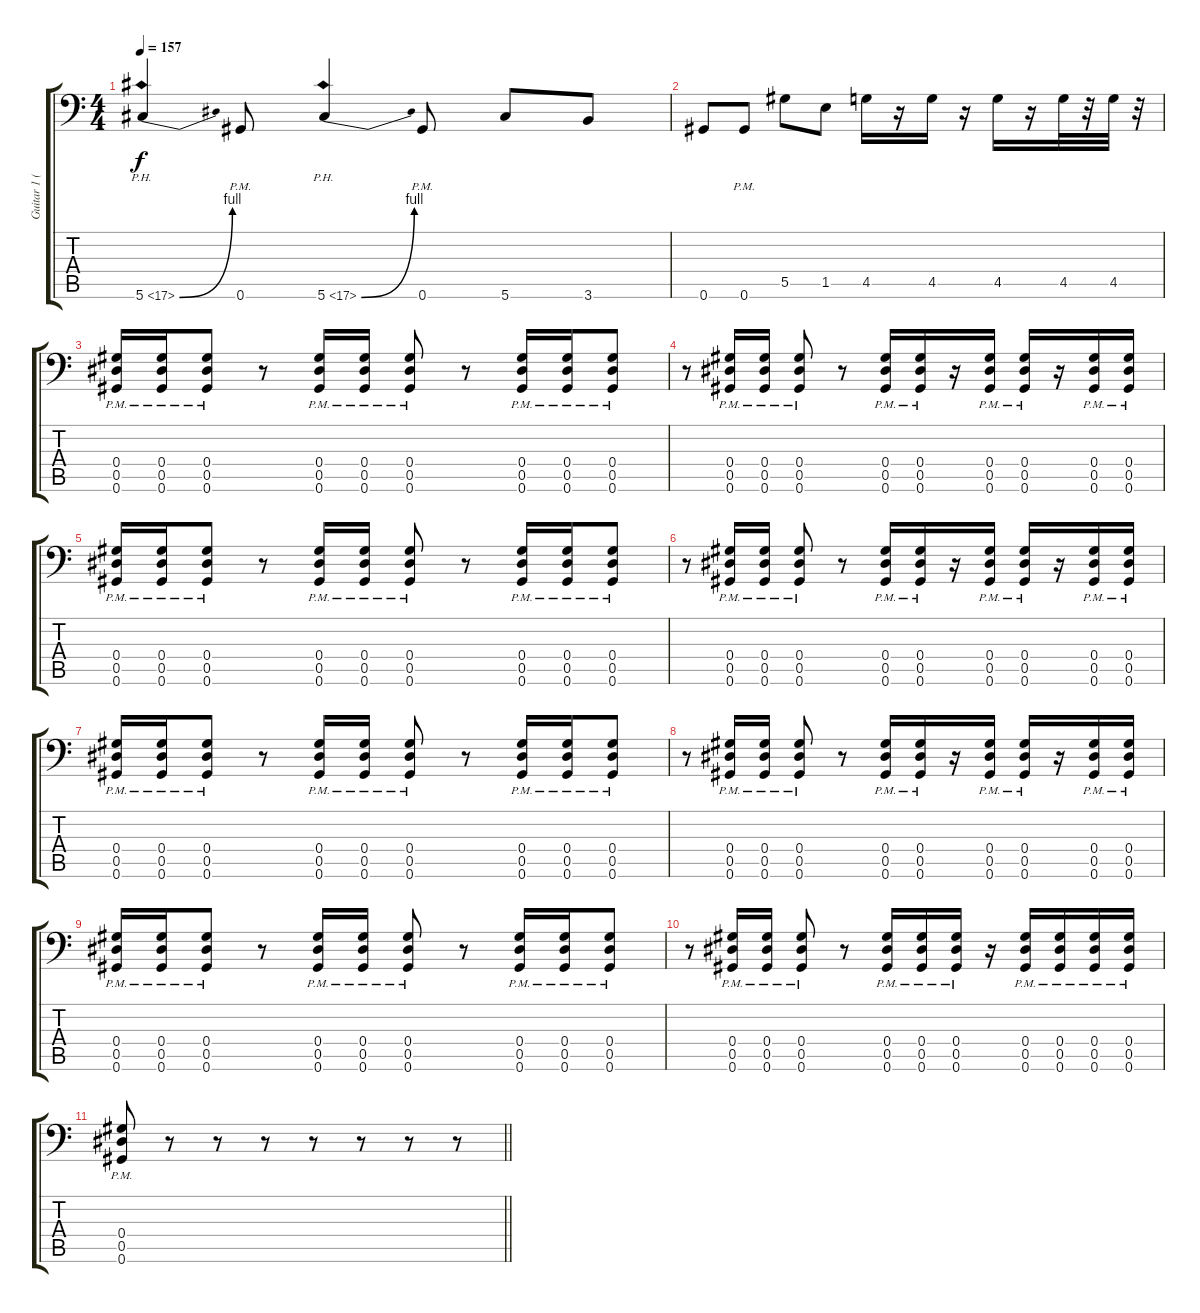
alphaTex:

\track ("Guitar 1 (Drop G#)" "Guitar 1 (") {instrument distortionguitar}
\staff {score tabs}
\tuning (Bb3 F3 Db3 Ab2 Eb2 Ab1) {hide}
\ts (4 4)
\tempo 157
\clef f4
\ks c
5.6{be (bend 0 0 60 4) ph 12}.4{dy f} 0.6{pm}.8 5.6{be (bend 0 0 60 4) ph 12}.4 0.6{pm}.8 5.6.8 3.6.8 |
0.6.8 0.6{pm}.8 5.5.8 1.5.8 4.5.16 r.16 4.5.16 r.16 4.5.16 r.16 4.5.32 r.32 4.5.32 r.32 |
(0.4{pm} 0.5{pm} 0.6{pm}).16 (0.4{pm} 0.5{pm} 0.6{pm}).16 (0.4{pm} 0.5{pm} 0.6{pm}).8 r.8 (0.4{pm} 0.5{pm} 0.6{pm}).16 (0.4{pm} 0.5{pm} 0.6{pm}).16 (0.4{pm} 0.5{pm} 0.6{pm}).8 r.8 (0.4{pm} 0.5{pm} 0.6{pm}).16 (0.4{pm} 0.5{pm} 0.6{pm}).16 (0.4{pm} 0.5{pm} 0.6{pm}).8 |
r.8 (0.4{pm} 0.5{pm} 0.6{pm}).16 (0.4{pm} 0.5{pm} 0.6{pm}).16 (0.4{pm} 0.5{pm} 0.6{pm}).8 r.8 (0.4{pm} 0.5{pm} 0.6{pm}).16 (0.4{pm} 0.5{pm} 0.6{pm}).16 r.16 (0.4{pm} 0.5{pm} 0.6{pm}).16 (0.4{pm} 0.5{pm} 0.6{pm}).16 r.16 (0.4{pm} 0.5{pm} 0.6{pm}).16 (0.4{pm} 0.5{pm} 0.6{pm}).16 |
(0.4{pm} 0.5{pm} 0.6{pm}).16 (0.4{pm} 0.5{pm} 0.6{pm}).16 (0.4{pm} 0.5{pm} 0.6{pm}).8 r.8 (0.4{pm} 0.5{pm} 0.6{pm}).16 (0.4{pm} 0.5{pm} 0.6{pm}).16 (0.4{pm} 0.5{pm} 0.6{pm}).8 r.8 (0.4{pm} 0.5{pm} 0.6{pm}).16 (0.4{pm} 0.5{pm} 0.6{pm}).16 (0.4{pm} 0.5{pm} 0.6{pm}).8 |
r.8 (0.4{pm} 0.5{pm} 0.6{pm}).16 (0.4{pm} 0.5{pm} 0.6{pm}).16 (0.4{pm} 0.5{pm} 0.6{pm}).8 r.8 (0.4{pm} 0.5{pm} 0.6{pm}).16 (0.4{pm} 0.5{pm} 0.6{pm}).16 r.16 (0.4{pm} 0.5{pm} 0.6{pm}).16 (0.4{pm} 0.5{pm} 0.6{pm}).16 r.16 (0.4{pm} 0.5{pm} 0.6{pm}).16 (0.4{pm} 0.5{pm} 0.6{pm}).16 |
(0.4{pm} 0.5{pm} 0.6{pm}).16 (0.4{pm} 0.5{pm} 0.6{pm}).16 (0.4{pm} 0.5{pm} 0.6{pm}).8 r.8 (0.4{pm} 0.5{pm} 0.6{pm}).16 (0.4{pm} 0.5{pm} 0.6{pm}).16 (0.4{pm} 0.5{pm} 0.6{pm}).8 r.8 (0.4{pm} 0.5{pm} 0.6{pm}).16 (0.4{pm} 0.5{pm} 0.6{pm}).16 (0.4{pm} 0.5{pm} 0.6{pm}).8 |
r.8 (0.4{pm} 0.5{pm} 0.6{pm}).16 (0.4{pm} 0.5{pm} 0.6{pm}).16 (0.4{pm} 0.5{pm} 0.6{pm}).8 r.8 (0.4{pm} 0.5{pm} 0.6{pm}).16 (0.4{pm} 0.5{pm} 0.6{pm}).16 r.16 (0.4{pm} 0.5{pm} 0.6{pm}).16 (0.4{pm} 0.5{pm} 0.6{pm}).16 r.16 (0.4{pm} 0.5{pm} 0.6{pm}).16 (0.4{pm} 0.5{pm} 0.6{pm}).16 |
(0.4{pm} 0.5{pm} 0.6{pm}).16 (0.4{pm} 0.5{pm} 0.6{pm}).16 (0.4{pm} 0.5{pm} 0.6{pm}).8 r.8 (0.4{pm} 0.5{pm} 0.6{pm}).16 (0.4{pm} 0.5{pm} 0.6{pm}).16 (0.4{pm} 0.5{pm} 0.6{pm}).8 r.8 (0.4{pm} 0.5{pm} 0.6{pm}).16 (0.4{pm} 0.5{pm} 0.6{pm}).16 (0.4{pm} 0.5{pm} 0.6{pm}).8 |
r.8 (0.4{pm} 0.5{pm} 0.6{pm}).16 (0.4{pm} 0.5{pm} 0.6{pm}).16 (0.4{pm} 0.5{pm} 0.6{pm}).8 r.8 (0.4{pm} 0.5{pm} 0.6{pm}).16 (0.4{pm} 0.5{pm} 0.6{pm}).16 (0.4{pm} 0.5 0.6).16 r.16 (0.4{pm} 0.5{pm} 0.6{pm}).16 (0.4{pm} 0.5{pm} 0.6{pm}).16 (0.4{pm} 0.5{pm} 0.6{pm}).16 (0.4{pm} 0.5{pm} 0.6{pm}).16 |
\barLineRight lightlight
(0.4{pm} 0.5{pm} 0.6{pm}).8 r.8 r.8 r.8 r.8 r.8 r.8 r.8
